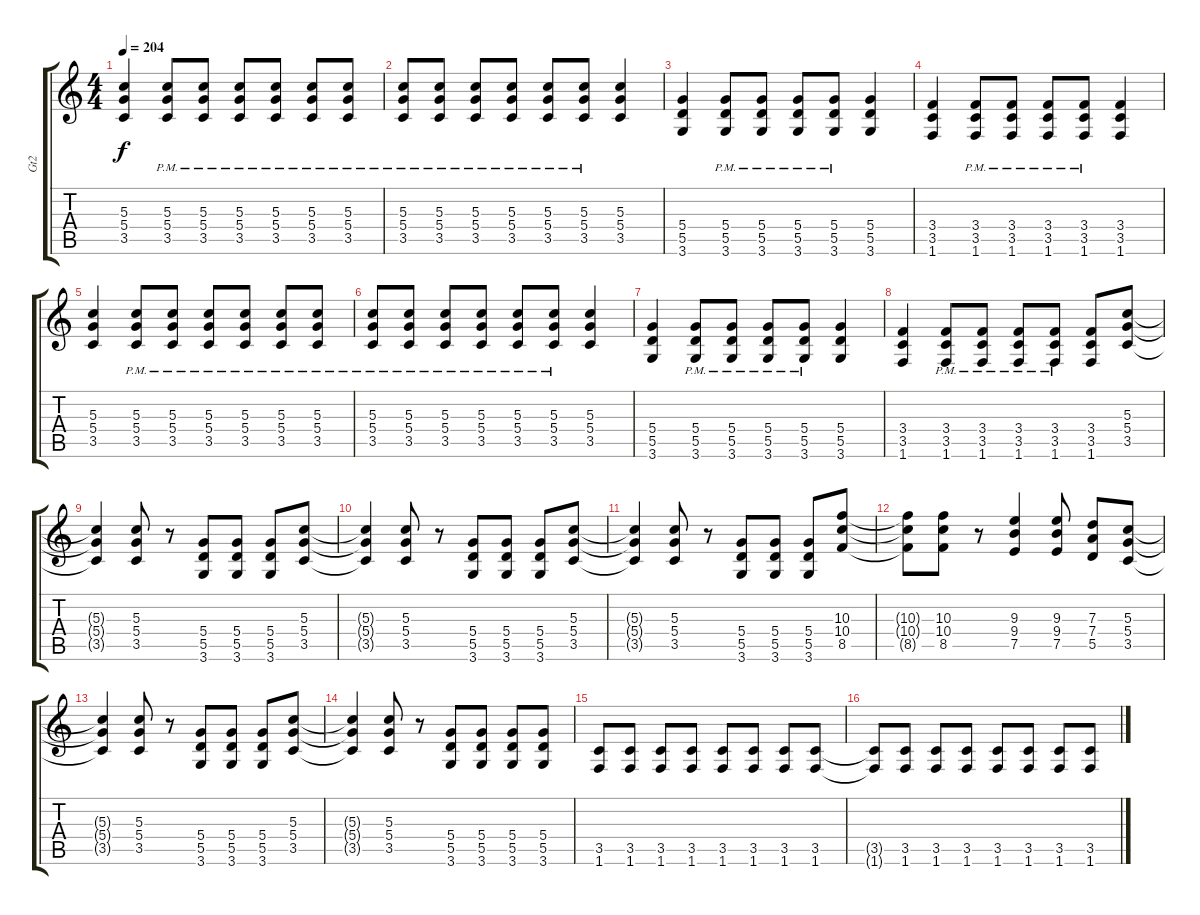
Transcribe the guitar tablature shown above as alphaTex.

\track ("Gt2" "Gt2") {instrument overdrivenguitar}
\staff {score tabs}
\tuning (E4 B3 G3 D3 A2 E2) {hide}
\ts (4 4)
\tempo 204
\clef g2
\ks c
(5.3 5.4 3.5).4{dy f} (5.3{pm} 5.4{pm} 3.5{pm}).8 (5.3{pm} 5.4{pm} 3.5{pm}).8 (5.3{pm} 5.4{pm} 3.5{pm}).8 (5.3{pm} 5.4{pm} 3.5{pm}).8 (5.3{pm} 5.4{pm} 3.5{pm}).8 (5.3{pm} 5.4{pm} 3.5{pm}).8 |
(5.3{pm} 5.4{pm} 3.5{pm}).8 (5.3{pm} 5.4{pm} 3.5{pm}).8 (5.3{pm} 5.4{pm} 3.5{pm}).8 (5.3{pm} 5.4{pm} 3.5{pm}).8 (5.3{pm} 5.4{pm} 3.5{pm}).8 (5.3{pm} 5.4{pm} 3.5{pm}).8 (5.3 5.4 3.5).4 |
(5.4 5.5 3.6).4 (5.4{pm} 5.5{pm} 3.6{pm}).8 (5.4{pm} 5.5{pm} 3.6{pm}).8 (5.4{pm} 5.5{pm} 3.6{pm}).8 (5.4{pm} 5.5{pm} 3.6{pm}).8 (5.4 5.5 3.6).4 |
(3.4 3.5 1.6).4 (3.4{pm} 3.5{pm} 1.6{pm}).8 (3.4{pm} 3.5{pm} 1.6{pm}).8 (3.4{pm} 3.5{pm} 1.6{pm}).8 (3.4{pm} 3.5{pm} 1.6{pm}).8 (3.4 3.5 1.6).4 |
(5.3 5.4 3.5).4 (5.3{pm} 5.4{pm} 3.5{pm}).8 (5.3{pm} 5.4{pm} 3.5{pm}).8 (5.3{pm} 5.4{pm} 3.5{pm}).8 (5.3{pm} 5.4{pm} 3.5{pm}).8 (5.3{pm} 5.4{pm} 3.5{pm}).8 (5.3{pm} 5.4{pm} 3.5{pm}).8 |
(5.3{pm} 5.4{pm} 3.5{pm}).8 (5.3{pm} 5.4{pm} 3.5{pm}).8 (5.3{pm} 5.4{pm} 3.5{pm}).8 (5.3{pm} 5.4{pm} 3.5{pm}).8 (5.3{pm} 5.4{pm} 3.5{pm}).8 (5.3{pm} 5.4{pm} 3.5{pm}).8 (5.3 5.4 3.5).4 |
(5.4 5.5 3.6).4 (5.4{pm} 5.5{pm} 3.6{pm}).8 (5.4{pm} 5.5{pm} 3.6{pm}).8 (5.4{pm} 5.5{pm} 3.6{pm}).8 (5.4{pm} 5.5{pm} 3.6{pm}).8 (5.4 5.5 3.6).4 |
(3.4 3.5 1.6).4 (3.4{pm} 3.5{pm} 1.6{pm}).8 (3.4{pm} 3.5{pm} 1.6{pm}).8 (3.4{pm} 3.5{pm} 1.6{pm}).8 (3.4{pm} 3.5{pm} 1.6{pm}).8 (3.4 3.5 1.6).8 (5.3 5.4 3.5).8 |
(5.3{t} 5.4{t} 3.5{t}).4 (5.3 5.4 3.5).8 r.8 (5.4 5.5 3.6).8 (5.4 5.5 3.6).8 (5.4 5.5 3.6).8 (5.3 5.4 3.5).8 |
(5.3{t} 5.4{t} 3.5{t}).4 (5.3 5.4 3.5).8 r.8 (5.4 5.5 3.6).8 (5.4 5.5 3.6).8 (5.4 5.5 3.6).8 (5.3 5.4 3.5).8 |
(5.3{t} 5.4{t} 3.5{t}).4 (5.3 5.4 3.5).8 r.8 (5.4 5.5 3.6).8 (5.4 5.5 3.6).8 (5.4 5.5 3.6).8 (10.3 10.4 8.5).8 |
(10.3{t} 10.4{t} 8.5{t}).8 (10.3 10.4 8.5).8 r.8 (9.3 9.4 7.5).4 (9.3 9.4 7.5).8 (7.3 7.4 5.5).8 (5.3 5.4 3.5).8 |
(5.3{t} 5.4{t} 3.5{t}).4 (5.3 5.4 3.5).8 r.8 (5.4 5.5 3.6).8 (5.4 5.5 3.6).8 (5.4 5.5 3.6).8 (5.3 5.4 3.5).8 |
(5.3{t} 5.4{t} 3.5{t}).4 (5.3 5.4 3.5).8 r.8 (5.4 5.5 3.6).8 (5.4 5.5 3.6).8 (5.4 5.5 3.6).8 (5.4 5.5 3.6).8 |
(3.5 1.6).8 (3.5 1.6).8 (3.5 1.6).8 (3.5 1.6).8 (3.5 1.6).8 (3.5 1.6).8 (3.5 1.6).8 (3.5 1.6).8 |
(3.5{t} 1.6{t}).8 (3.5 1.6).8 (3.5 1.6).8 (3.5 1.6).8 (3.5 1.6).8 (3.5 1.6).8 (3.5 1.6).8 (3.5 1.6).8
